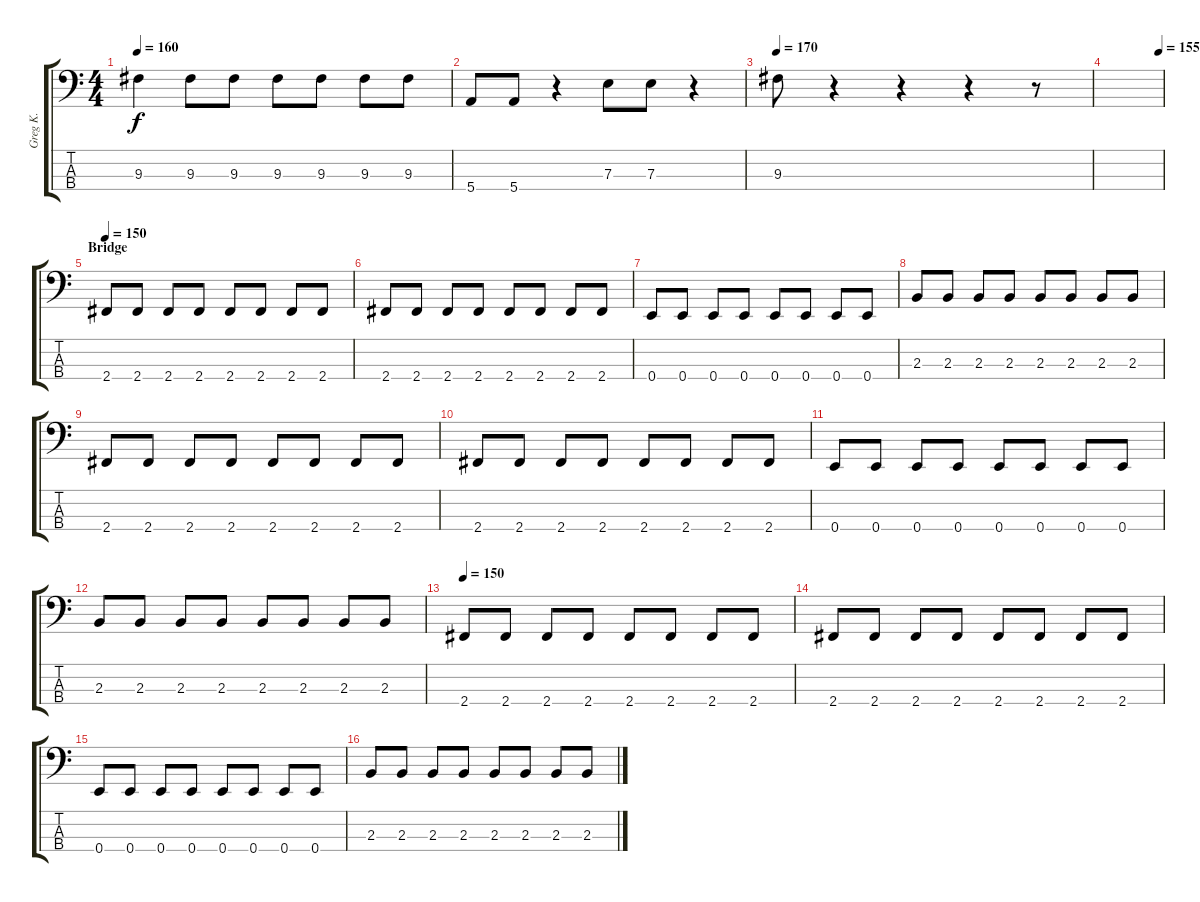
\track ("Greg K." "Greg K.") {instrument electricbasspick}
\staff {score tabs}
\tuning (G2 D2 A1 E1) {hide}
\ts (4 4)
\tempo 160
\clef f4
\ks c
9.3.4{dy f} 9.3.8 9.3.8 9.3.8 9.3.8 9.3.8 9.3.8 |
5.4.8 5.4.8 r.4 7.3.8 7.3.8 r.4 |
\tempo 170
9.3.8 r.4 r.4 r.4 r.8 |
\tempo (155 0.9375)
|
\section ("" "Bridge")
\tempo 150
2.4.8 2.4.8 2.4.8 2.4.8 2.4.8 2.4.8 2.4.8 2.4.8 |
2.4.8 2.4.8 2.4.8 2.4.8 2.4.8 2.4.8 2.4.8 2.4.8 |
0.4.8 0.4.8 0.4.8 0.4.8 0.4.8 0.4.8 0.4.8 0.4.8 |
2.3.8 2.3.8 2.3.8 2.3.8 2.3.8 2.3.8 2.3.8 2.3.8 |
2.4.8 2.4.8 2.4.8 2.4.8 2.4.8 2.4.8 2.4.8 2.4.8 |
2.4.8 2.4.8 2.4.8 2.4.8 2.4.8 2.4.8 2.4.8 2.4.8 |
0.4.8 0.4.8 0.4.8 0.4.8 0.4.8 0.4.8 0.4.8 0.4.8 |
2.3.8 2.3.8 2.3.8 2.3.8 2.3.8 2.3.8 2.3.8 2.3.8 |
\tempo 150
2.4.8 2.4.8 2.4.8 2.4.8 2.4.8 2.4.8 2.4.8 2.4.8 |
2.4.8 2.4.8 2.4.8 2.4.8 2.4.8 2.4.8 2.4.8 2.4.8 |
0.4.8 0.4.8 0.4.8 0.4.8 0.4.8 0.4.8 0.4.8 0.4.8 |
2.3.8 2.3.8 2.3.8 2.3.8 2.3.8 2.3.8 2.3.8 2.3.8
